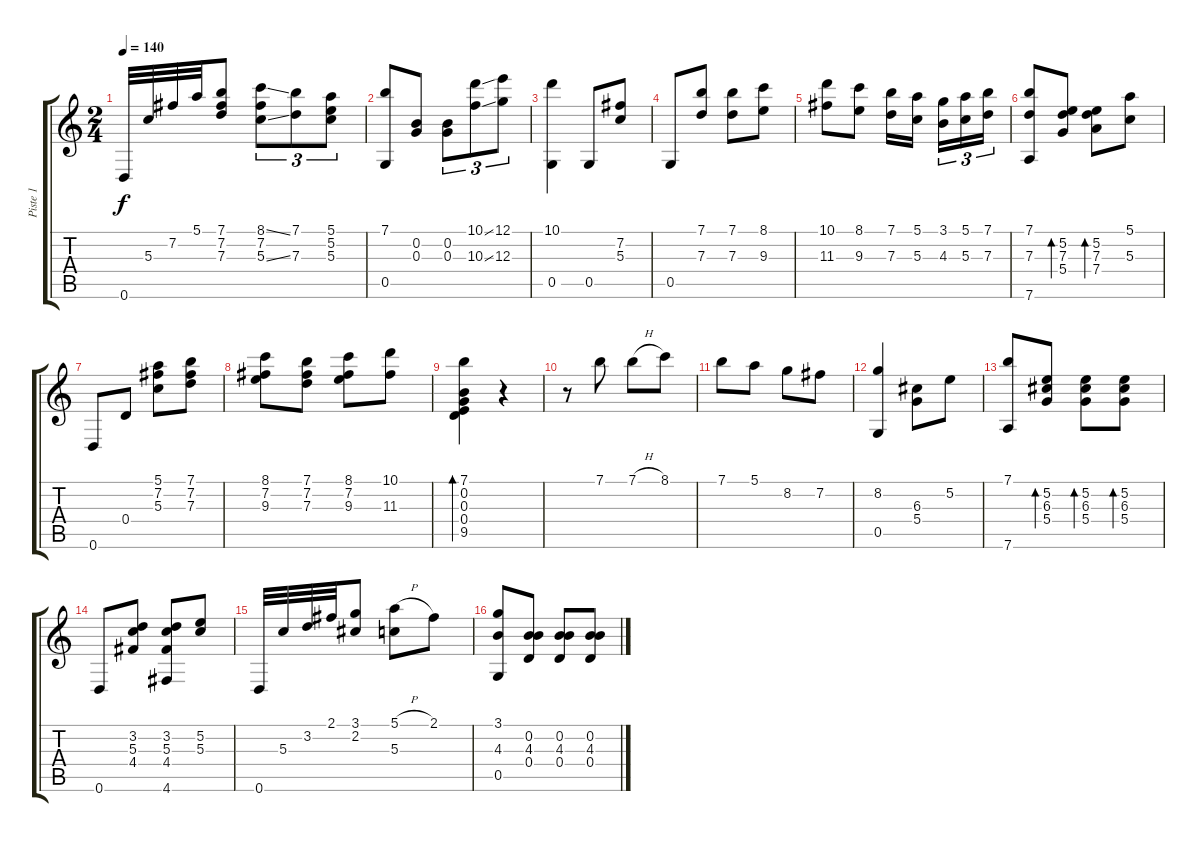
\track ("Piste 1" "Piste 1") {instrument acousticguitarnylon}
\staff {score tabs}
\tuning (E4 B3 G3 D3 G2 D2) {hide}
\ts (2 4)
\tempo 140
\clef g2
\ks c
0.6.32{dy f} 5.3.32 7.2.32 5.1.32 (7.1 7.2 7.3).8 (8.1{ss} 7.2 5.3{ss}).8{tu (3 2)} (7.1 7.3).8{tu (3 2)} (5.1 5.2 5.3).8{tu (3 2)} |
(7.1 0.5).8 (0.2 0.3).8 (0.2 0.3).8{tu (3 2)} (10.1{ss} 10.3{ss}).8{tu (3 2)} (12.1 12.3).8{tu (3 2)} |
(10.1 0.5).4 0.5.8 (7.2 5.3).8 |
0.5.8 (7.1 7.3).8 (7.1 7.3).8 (8.1 9.3).8 |
(10.1 11.3).8 (8.1 9.3).8 (7.1 7.3).16 (5.1 5.3).16 (3.1 4.3).16{tu (3 2)} (5.1 5.3).16{tu (3 2)} (7.1 7.3).16{tu (3 2)} |
(7.1 7.3 7.6).8 (5.2 7.3 5.4).8{bd 60} (5.2 7.3 7.4).8{bd 60} (5.1 5.3).8 |
0.6.8 0.4.8 (5.1 7.2 5.3).8 (7.1 7.2 7.3).8 |
(8.1 7.2 9.3).8 (7.1 7.2 7.3).8 (8.1 7.2 9.3).8 (10.1 11.3).8 |
(7.1 0.2 0.3 0.4 9.5).4{bd 60} r.4 |
r.8 7.1.8 7.1{h}.8 8.1.8 |
7.1.8 5.1.8 8.2.8 7.2.8 |
(8.2 0.5).4 (6.3 5.4).8 5.2.8 |
(7.1 7.6).8 (5.2 6.3 5.4).8{bd 60} (5.2 6.3 5.4).8{bd 60} (5.2 6.3 5.4).8{bd 60} |
0.6.8 (3.2 5.3 4.4).8 (3.2 5.3 4.4 4.6).8 (5.2 5.3).8 |
0.6.32 5.3.32 3.2.32 2.1.32 (3.1 2.2).8 (5.1{h} 5.3).8 2.1.8 |
(3.1 4.3 0.5).8 (0.2 4.3 0.4).8 (0.2 4.3 0.4).8 (0.2 4.3 0.4).8
